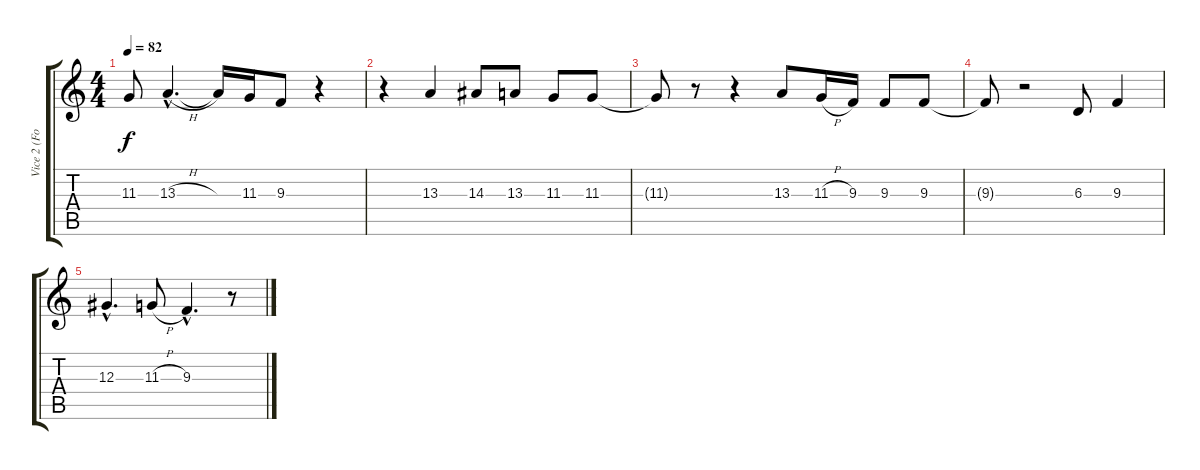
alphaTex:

\track ("Vice 2 (For Sound)" "Vice 2 (Fo") {instrument cello}
\staff {score tabs}
\tuning (F4 C4 Ab3 Eb3 Bb2 F2) {hide}
\ts (4 4)
\tempo 82
\clef g2
\ks c
11.3{t}.8{dy f} 13.3{h hac}.4{d} 13.3{t}.16 11.3.16 9.3.8 r.4 |
r.4 13.3.4 14.3.8 13.3.8 11.3.8 11.3.8 |
11.3{t}.8 r.8 r.4 13.3.8 11.3{h}.16 9.3.16 9.3.8 9.3.8 |
9.3{t}.8 r.2 6.3.8 9.3.4 |
12.3{hac}.4{d} 11.3{h}.8 9.3{hac}.4{d} r.8
